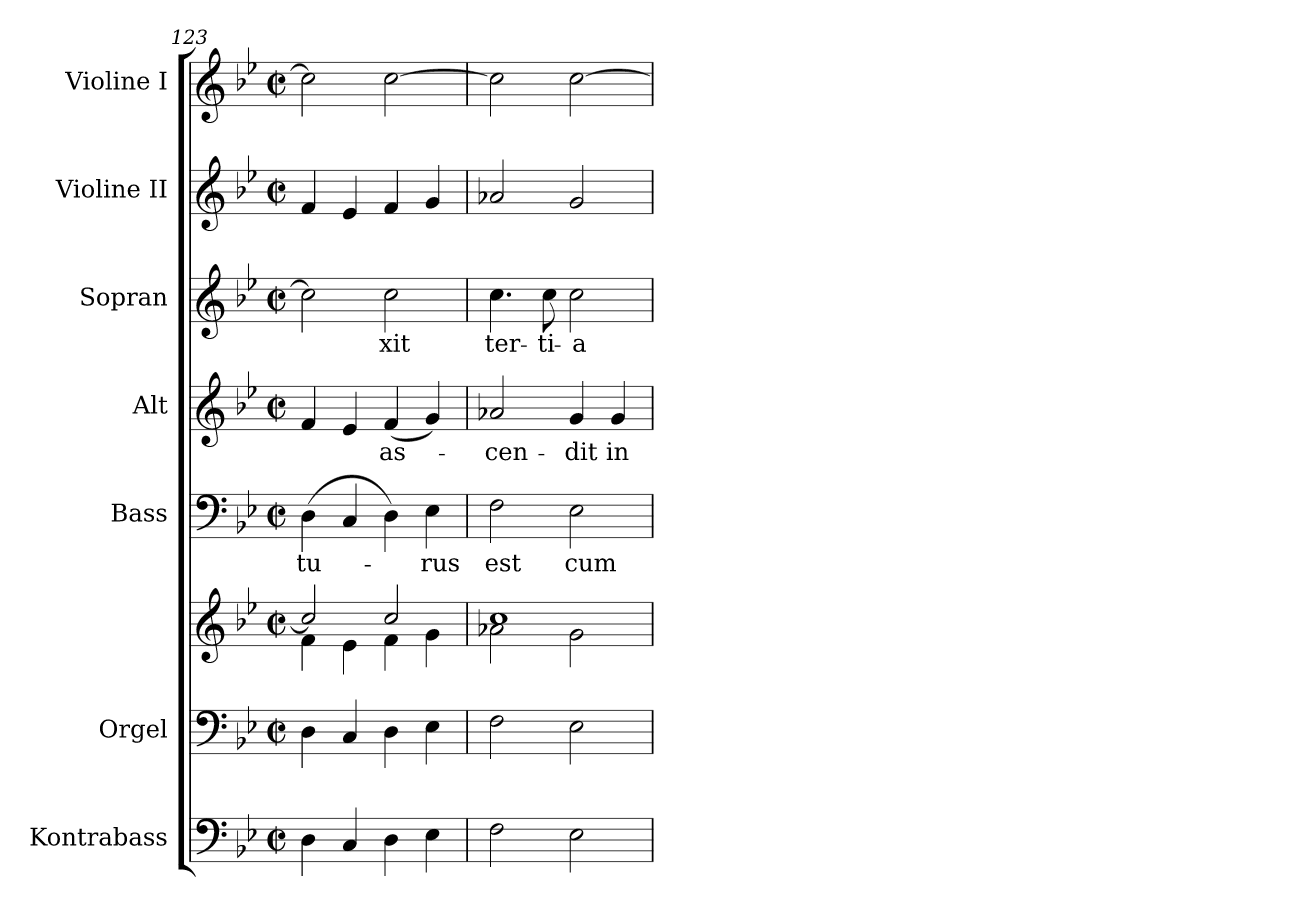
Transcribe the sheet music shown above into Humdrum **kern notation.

**kern	**kern	**kern	**kern	**text	**kern	**text	**kern	**text	**kern	**kern
*part7	*part6	*part6	*part5	*part5	*part4	*part4	*part3	*part3	*part2	*part1
*staff8	*staff7	*staff6	*staff5	*staff5	*staff4	*staff4	*staff3	*staff3	*staff2	*staff1
*I"Kontrabass	*I"Orgel	*	*I"Bass	*	*I"Alt	*	*I"Sopran	*	*I"Violine II	*I"Violine I
*I'Kb.	*I'Org.	*	*I'B	*	*I'A	*	*I'S	*	*I'Vl. II	*I'Vl. I
*clefF4	*clefF4	*clefG2	*clefF4	*	*clefG2	*	*clefG2	*	*clefG2	*clefG2
*ITrd7c12	*	*	*	*	*	*	*	*	*	*
*k[b-e-]	*k[b-e-]	*k[b-e-]	*k[b-e-]	*	*k[b-e-]	*	*k[b-e-]	*	*k[b-e-]	*k[b-e-]
*B-:	*B-:	*B-:	*B-:	*	*B-:	*	*B-:	*	*B-:	*B-:
*M2/2	*M2/2	*M2/2	*M2/2	*	*M2/2	*	*M2/2	*	*M2/2	*M2/2
*met(c|)	*met(c|)	*met(c|)	*met(c|)	*	*met(c|)	*	*met(c|)	*	*met(c|)	*met(c|)
=123	=123	=123	=123	=123	=123	=123	=123	=123	=123	=123
*	*	*^	*	*	*	*	*	*	*	*
!	!	!	!	!	!LO:LY:b	!	!	!	!	!	!
4DD\	4D\	2cc/]	4f\	(<4D\	-tu-	4f/	.	2cc\]	.	4f/	2cc\]
4CC/	4C/	.	4e-\	4C/	.	4e-/	.	.	.	4e-/	.
!	!	!	!	!	!	!	!LO:LY:b	!	!LO:LY:b	!	!
4DD\	4D\	2cc/	4f\	4D\)	.	(<4f/	as-	2cc\	-xit	4f/	[2cc\
!	!	!	!	!	!LO:LY:b	!	!	!	!	!	!
4EE-\	4E-\	.	4g\	4E-\	-rus	4g/)	.	.	.	4g/	.
=124	=124	=124	=124	=124	=124	=124	=124	=124	=124	=124	=124
!	!	!	!	!	!LO:LY:b	!	!LO:LY:b	!	!LO:LY:b	!	!
2FF\	2F\	1cc	2a-X\	2F\	est	2a-X/	-cen-	4.cc\	ter-	2a-X/	2cc\]
!	!	!	!	!	!	!	!	!	!LO:LY:b	!	!
.	.	.	.	.	.	.	.	8cc\	-ti-	.	.
!	!	!	!	!	!LO:LY:b	!	!LO:LY:b	!	!LO:LY:b	!	!
2EE-\	2E-\	.	2g\	2E-\	cum	4g/	-dit	2cc\	-a	2g/	[2cc\
!	!	!	!	!	!	!	!LO:LY:b	!	!	!	!
.	.	.	.	.	.	4g/	in	.	.	.	.
*	*	*v	*v	*	*	*	*	*	*	*	*
=	=	=	=	=	=	=	=	=	=	=
*-	*-	*-	*-	*-	*-	*-	*-	*-	*-	*-
